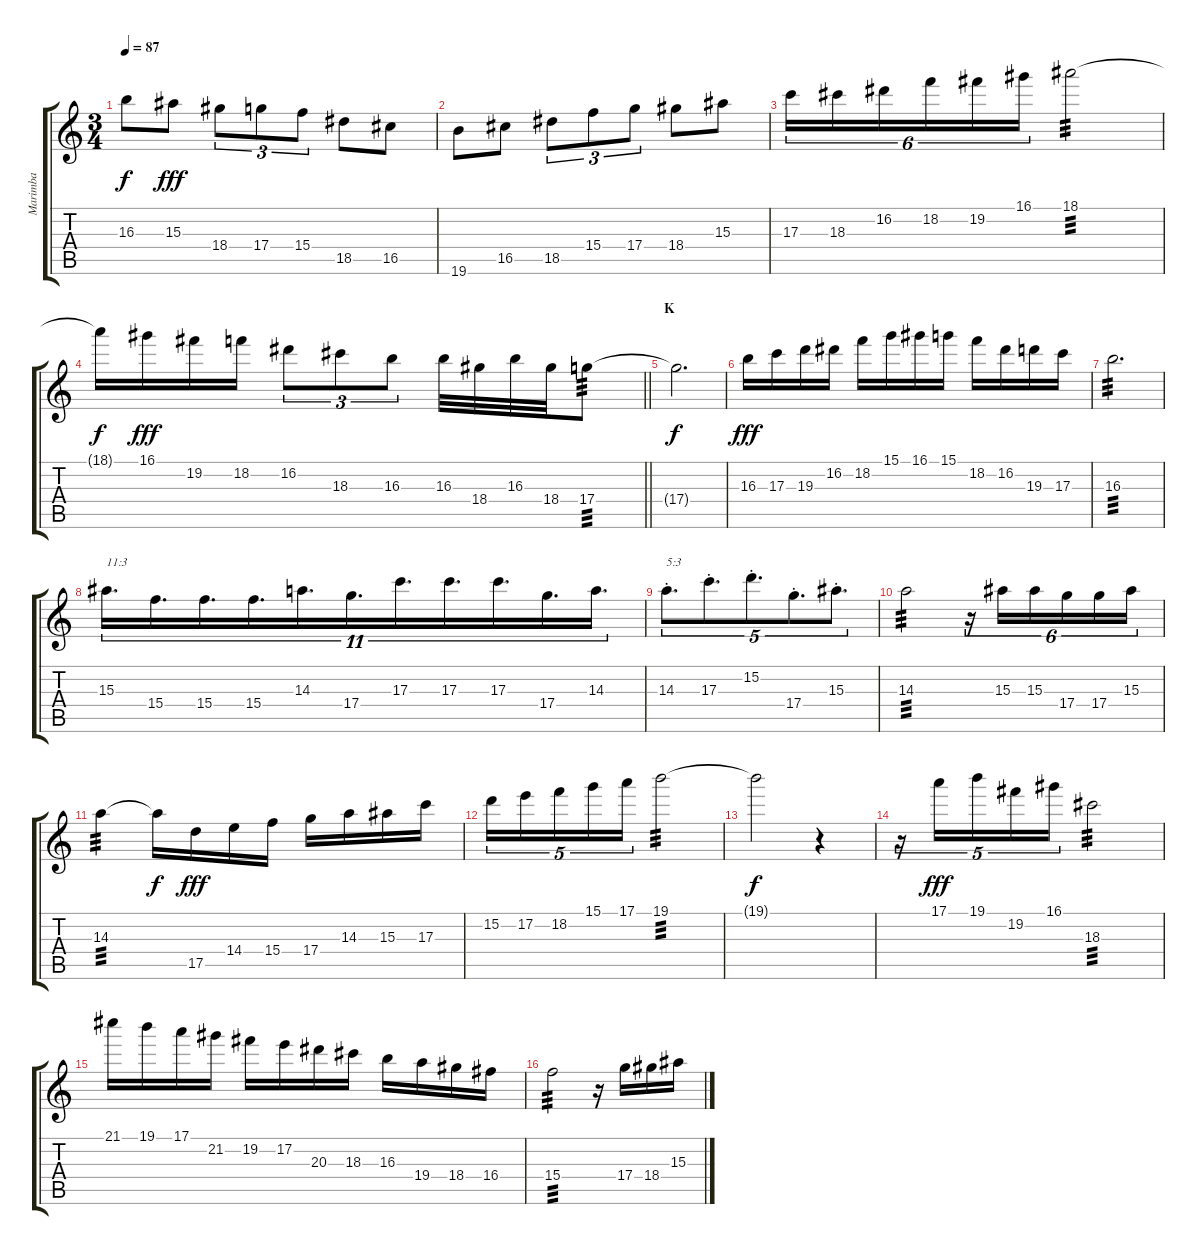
\track ("Marimba" "Marimba") {instrument marimba}
\staff {score tabs}
\tuning (E5 B4 G4 D4 A3 E3) {hide}
\ts (3 4)
\tempo 87
\clef g2
\ks c
16.3{t}.8{dy f} 15.3.8{dy fff} 18.4.8{tu (3 2)} 17.4.8{tu (3 2)} 15.4.8{tu (3 2)} 18.5.8 16.5.8 |
19.6.8 16.5.8 18.5.8{tu (3 2)} 15.4.8{tu (3 2)} 17.4.8{tu (3 2)} 18.4.8 15.3.8 |
17.3.16{tu (6 4)} 18.3.16{tu (6 4)} 16.2.16{tu (6 4)} 18.2.16{tu (6 4)} 19.2.16{tu (6 4)} 16.1.16{tu (6 4)} 18.1.2{tp 3} |
\barLineRight lightlight
18.1{t}.16{dy f} 16.1.16{dy fff} 19.2.16 18.2.16 16.2.8{tu (3 2)} 18.3.8{tu (3 2)} 16.3.8{tu (3 2)} 16.3.32 18.4.32 16.3.32 18.4.32 17.4.8{tp 3} |
\section ("" "K")
17.4{t}.2{d dy f} |
16.3.16{dy fff} 17.3.16 19.3.16 16.2.16 18.2.16 15.1.16 16.1.16 15.1.16 18.2.16 16.2.16 19.3.16 17.3.16 |
16.3.2{d tp 3} |
15.3.16{d tu (11 8) txt "11:3"} 15.4.16{d tu (11 8)} 15.4.16{d tu (11 8)} 15.4.16{d tu (11 8)} 14.3.16{d tu (11 8)} 17.4.16{d tu (11 8)} 17.3.16{d tu (11 8)} 17.3.16{d tu (11 8)} 17.3.16{d tu (11 8)} 17.4.16{d tu (11 8)} 14.3.16{d tu (11 8)} |
14.3{st}.8{d tu (5 4) txt "5:3"} 17.3{st}.8{d tu (5 4)} 15.2{st}.8{d tu (5 4)} 17.4{st}.8{d tu (5 4)} 15.3{st}.8{d tu (5 4)} |
14.3.2{tp 3} r.16{tu (6 4)} 15.3.16{tu (6 4)} 15.3.16{tu (6 4)} 17.4.16{tu (6 4)} 17.4.16{tu (6 4)} 15.3.16{tu (6 4)} |
14.3.4{tp 3} 14.3{t}.16{dy f} 17.5.16{dy fff} 14.4.16 15.4.16 17.4.16 14.3.16 15.3.16 17.3.16 |
15.2.16{tu (5 4)} 17.2.16{tu (5 4)} 18.2.16{tu (5 4)} 15.1.16{tu (5 4)} 17.1.16{tu (5 4)} 19.1.2{tp 3} |
19.1{t}.2{dy f} r.4 |
r.16{tu (5 4)} 17.1.16{tu (5 4) dy fff} 19.1.16{tu (5 4)} 19.2.16{tu (5 4)} 16.1.16{tu (5 4)} 18.3.2{tp 3} |
21.1.16 19.1.16 17.1.16 21.2.16 19.2.16 17.2.16 20.3.16 18.3.16 16.3.16 19.4.16 18.4.16 16.4.16 |
15.4.2{tp 3} r.16 17.4.16 18.4.16 15.3.16
